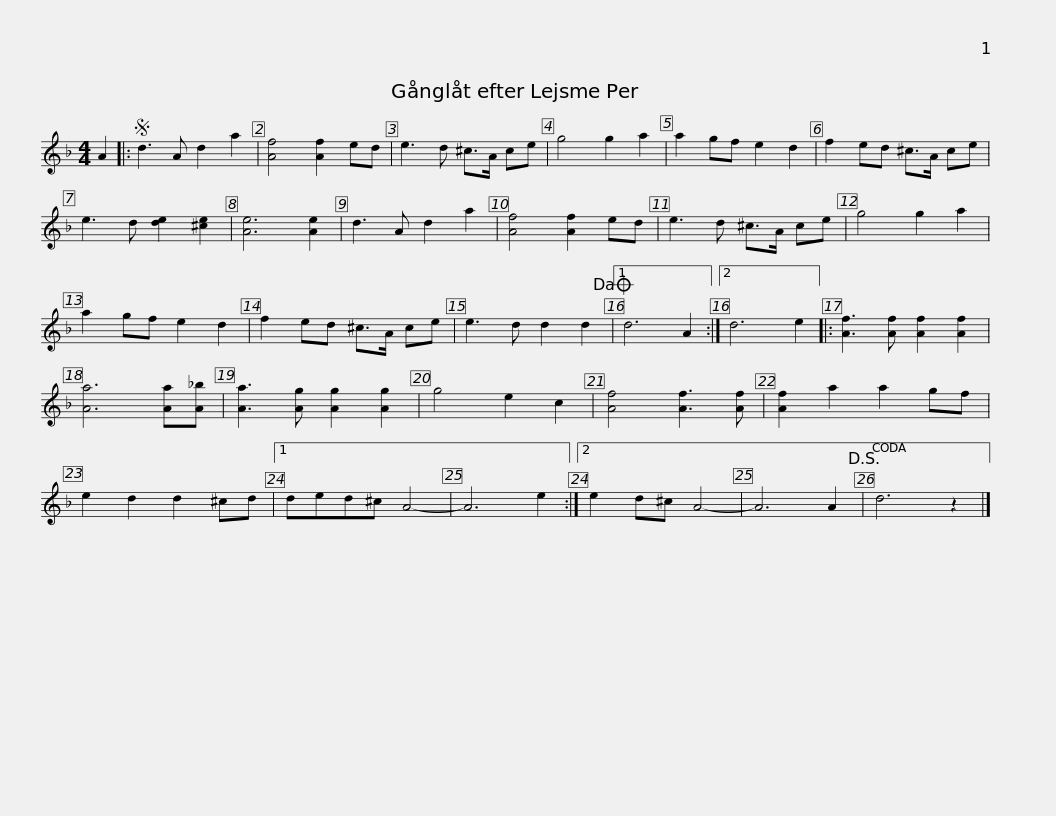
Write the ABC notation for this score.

X:1
L:1/8
M:4/4
I:linebreak $
K:Dmin
V:1 treble
V:1
 A2 |:S d3 A d2 a2 | [Af]4 [Af]2 ed | e3 d ^c>A ce | g4 g2 a2 | %5
 a2 gf e2 d2 | f2 ed ^c>A ce | e3 d [de]2 [^ce]2 |$ [Ae]6 [Ae]2 | d3 A d2 a2 | %10
 [Af]4 [Af]2 ed | e3 d ^c>A ce | g4 g2 a2 | a2 gf e2 d2 | f2 ed ^c>A ce | %15
 e3 d d2 d2!dacoda! |1$ d6 A2 :|2 d6 e2 |: [Af]3 [Af] [Af]2 [Af]2 | [Aa]6 [Aa][A_b] | %20
 [Aa]3 [Ag] [Ag]2 [Ag]2 | g4 e2 c2 | [Af]4 [Af]3 [Af] | [Af]2 a2 a2 gf | e2 d2 d2 ^cd |1$ %25
 ded^c A4- | A6 e2 :|2 e2 d^c A4- | A6 A2!D.S.! | d6 z2 |] %30
